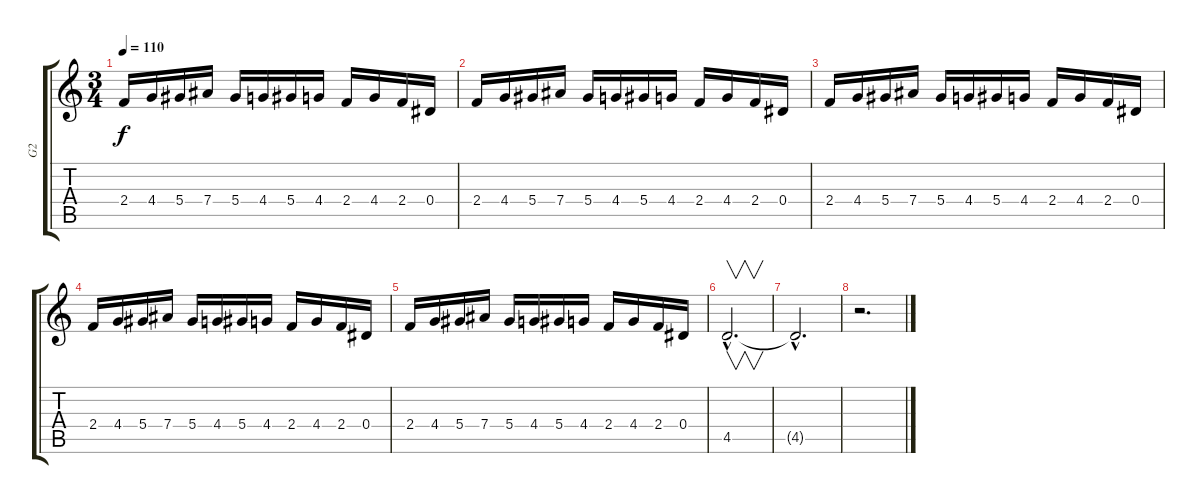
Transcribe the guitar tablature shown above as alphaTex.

\track ("G2" "G2") {instrument overdrivenguitar}
\staff {score tabs}
\tuning (F4 C4 Ab3 Eb3 Bb2 F2) {hide}
\ts (3 4)
\tempo 110
\clef g2
\ks c
2.4.16{dy f} 4.4.16 5.4.16 7.4.16 5.4.16 4.4.16 5.4.16 4.4.16 2.4.16 4.4.16 2.4.16 0.4.16 |
2.4.16 4.4.16 5.4.16 7.4.16 5.4.16 4.4.16 5.4.16 4.4.16 2.4.16 4.4.16 2.4.16 0.4.16 |
2.4.16 4.4.16 5.4.16 7.4.16 5.4.16 4.4.16 5.4.16 4.4.16 2.4.16 4.4.16 2.4.16 0.4.16 |
2.4.16 4.4.16 5.4.16 7.4.16 5.4.16 4.4.16 5.4.16 4.4.16 2.4.16 4.4.16 2.4.16 0.4.16 |
2.4.16 4.4.16 5.4.16 7.4.16 5.4.16 4.4.16 5.4.16 4.4.16 2.4.16 4.4.16 2.4.16 0.4.16 |
4.5{hac}.2{v d volume 0} |
4.5{hac t}.2{d} |
r.2{d volume 13}
